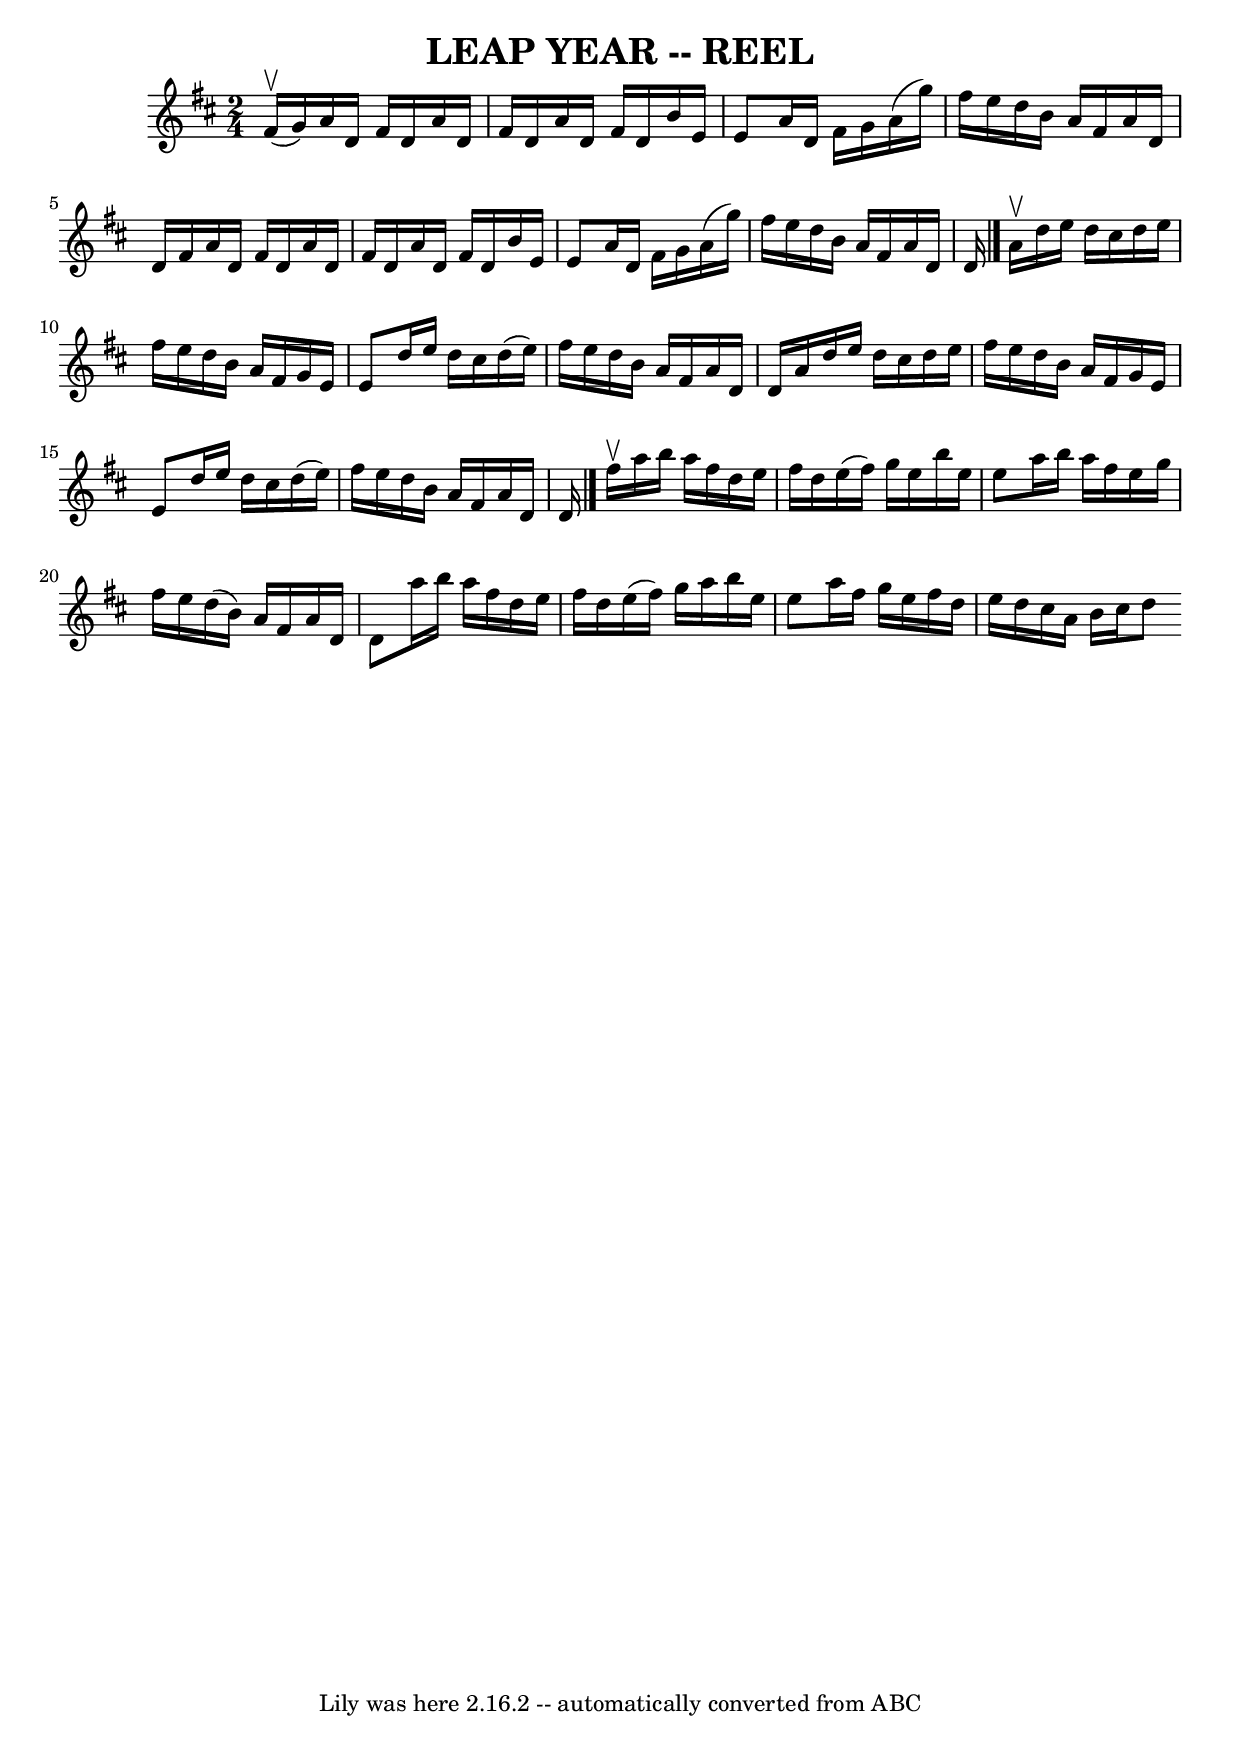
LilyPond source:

\version "2.16.2"
\include "Mammoth.ily"
\header {
  %% book = "Ryan's Mammoth Collection of Fiddle Tunes"
 crossRefNumber = "1"
 footnotes = ""
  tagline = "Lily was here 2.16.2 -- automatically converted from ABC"
  title = "LEAP YEAR -- REEL"

}
voicedefault =  {


  \time 2/4 
  \key d \major fs'16 (^\upbow g'16)    |
 a'16 d'16 fs'16 d'16 a'16 d'16 fs'16 d'16     |
 a'16 d'16 fs'16 d'16 b'16 e'16 e'8     |
 a'16 d'16 fs'16 g'16 a'16 (g''16) fs''16 e''16     |
 d''16 b'16 a'16 fs'16 a'16 d'16 d'16 fs'16     |
 a'16 d'16 fs'16 d'16 a'16 d'16 fs'16 d'16     |
 a'16 d'16 fs'16 d'16 b'16 e'16 e'8     |
 a'16 d'16 fs'16 g'16 a'16 (g''16) fs''16 e''16     |
 d''16 b'16 a'16 fs'16 a'16 d'16 d'16    \bar "|." a'16^\upbow     |
 d''16 e''16 d''16 cs''16 d''16 e''16 fs''16 e''16     |
 d''16 b'16 a'16 fs'16 g'16 e'16 e'8     |
 d''16 e''16 d''16 cs''16 d''16 (e''16) fs''16 e''16     |
 d''16 b'16 a'16 fs'16 a'16 d'16 d'16 a'16     |
 d''16 e''16 d''16 cs''16 d''16 e''16 fs''16 e''16     |
 d''16 b'16 a'16 fs'16 g'16 e'16 e'8     |
 d''16 e''16 d''16 cs''16 d''16 (e''16) fs''16 e''16     |
 d''16 b'16 a'16 fs'16 a'16 d'16 d'16    \bar "|." fs''16^\upbow    |
 a''16 b''16 a''16 fs''16 d''16 e''16 fs''16 d''16     |
 e''16 (fs''16 ) g''16 e''16 b''16 e''16 e''8    |
 a''16 b''16 a''16 fs''16 e''16 g''16 fs''16 e''16     |
 d''16 ( b'16) a'16 fs'16 a'16 d'16 d'8     |
 a''16 b''16 a''16 fs''16 d''16 e''16 fs''16 d''16     |
 e''16 ( fs''16) g''16 a''16 b''16 e''16 e''8     |
 a''16 fs''16 g''16 e''16 fs''16 d''16 e''16 d''16     |
 cs''16 a'16 b'16 cs''16 d''8    \bar " |."   

}

\score{
  <<

    \context Staff="default"
    {
      \voicedefault 
      
    }

  >>
  \layout {
    
  }
  \midi {
  }

}
